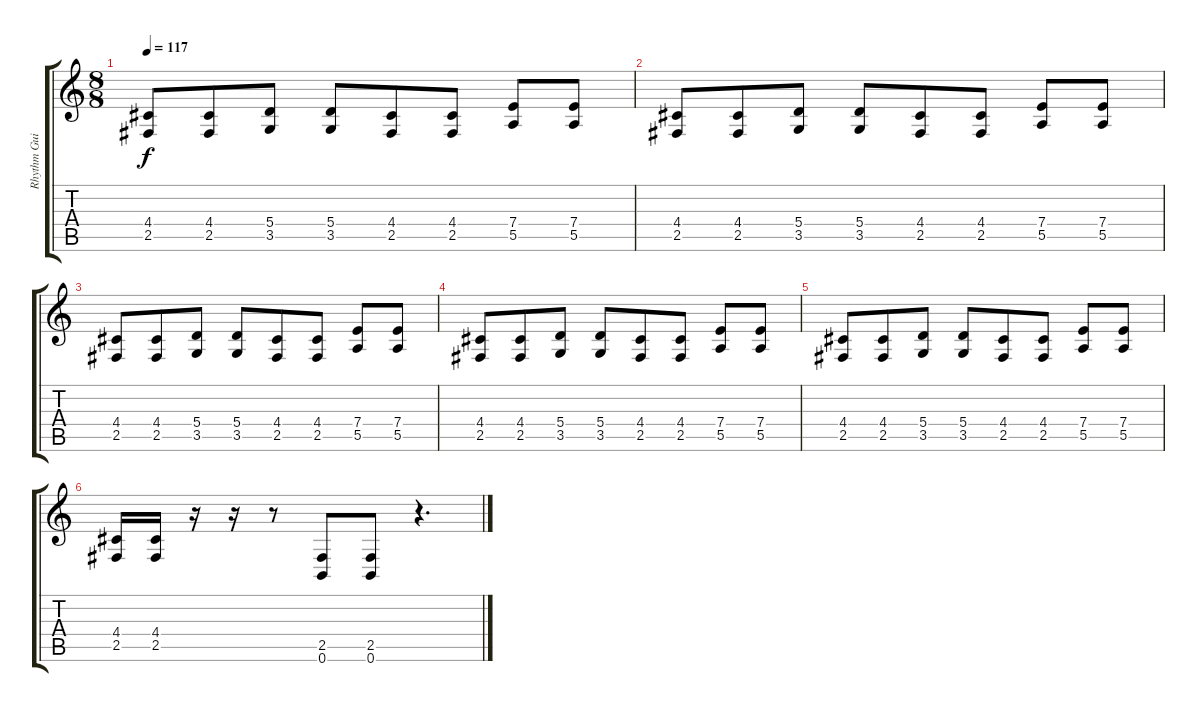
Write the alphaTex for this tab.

\track ("Rhythm Guitar 1" "Rhythm Gui") {instrument distortionguitar}
\staff {score tabs}
\tuning (B3 Gb3 D3 A2 E2 B1) {hide}
\ts (8 8)
\tempo 117
\clef g2
\ks c
(4.4 2.5).8{dy f} (4.4 2.5).8 (5.4 3.5).8 (5.4 3.5).8 (4.4 2.5).8 (4.4 2.5).8 (7.4 5.5).8 (7.4 5.5).8 |
(4.4 2.5).8 (4.4 2.5).8 (5.4 3.5).8 (5.4 3.5).8 (4.4 2.5).8 (4.4 2.5).8 (7.4 5.5).8 (7.4 5.5).8 |
(4.4 2.5).8 (4.4 2.5).8 (5.4 3.5).8 (5.4 3.5).8 (4.4 2.5).8 (4.4 2.5).8 (7.4 5.5).8 (7.4 5.5).8 |
(4.4 2.5).8 (4.4 2.5).8 (5.4 3.5).8 (5.4 3.5).8 (4.4 2.5).8 (4.4 2.5).8 (7.4 5.5).8 (7.4 5.5).8 |
(4.4 2.5).8 (4.4 2.5).8 (5.4 3.5).8 (5.4 3.5).8 (4.4 2.5).8 (4.4 2.5).8 (7.4 5.5).8 (7.4 5.5).8 |
(4.4 2.5).16 (4.4 2.5).16 r.16 r.16 r.8 (2.5 0.6).8 (2.5 0.6).8 r.4{d}
